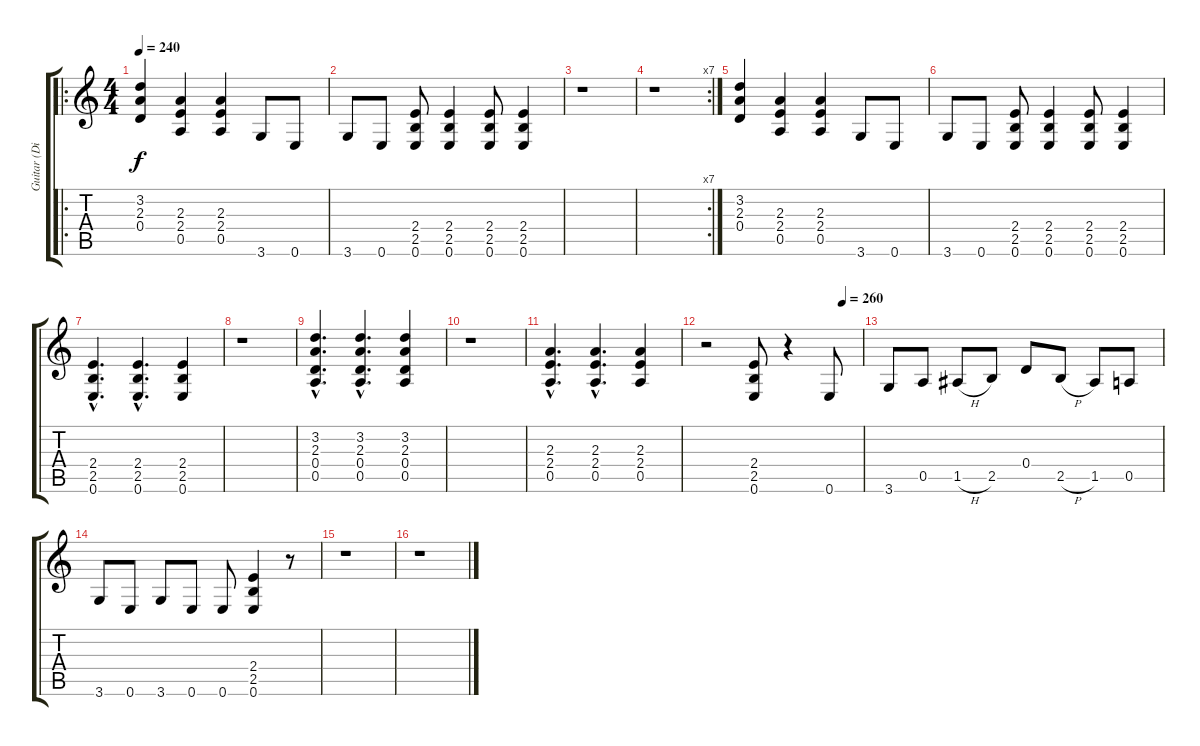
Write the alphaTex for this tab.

\track ("Guitar (Distortion)" "Guitar (Di") {instrument distortionguitar}
\staff {score tabs}
\tuning (E4 B3 G3 D3 A2 E2) {hide}
\ro
\ts (4 4)
\tempo 240
\clef g2
\ks c
(3.2 2.3 0.4).4{dy f} (2.3 2.4 0.5).4 (2.3 2.4 0.5).4 3.6.8 0.6.8 |
3.6.8 0.6.8 (2.4 2.5 0.6).8 (2.4 2.5 0.6).4 (2.4 2.5 0.6).8 (2.4 2.5 0.6).4 |
r.1 |
\rc 7
r.1 |
(3.2 2.3 0.4).4 (2.3 2.4 0.5).4 (2.3 2.4 0.5).4 3.6.8 0.6.8 |
3.6.8 0.6.8 (2.4 2.5 0.6).8 (2.4 2.5 0.6).4 (2.4 2.5 0.6).8 (2.4 2.5 0.6).4 |
(2.4{hac} 2.5{hac} 0.6{hac}).4{d} (2.4{hac} 2.5{hac} 0.6{hac}).4{d} (2.4 2.5 0.6).4 |
r.1 |
(3.2{hac} 2.3{hac} 0.4{hac} 0.5{hac}).4{d} (3.2{hac} 2.3{hac} 0.4{hac} 0.5{hac}).4{d} (3.2 2.3 0.4 0.5).4 |
r.1 |
(2.3{hac} 2.4{hac} 0.5{hac}).4{d} (2.3{hac} 2.4{hac} 0.5{hac}).4{d} (2.3 2.4 0.5).4 |
\tempo (260 0.875)
r.2 (2.4 2.5 0.6).8 r.4 0.6.8 |
3.6.8 0.5.8 1.5{h}.8 2.5.8 0.4.8 2.5{h}.8 1.5.8 0.5.8 |
3.6.8 0.6.8 3.6.8 0.6.8 0.6.8 (2.4 2.5 0.6).4 r.8 |
r.1 |
r.1
